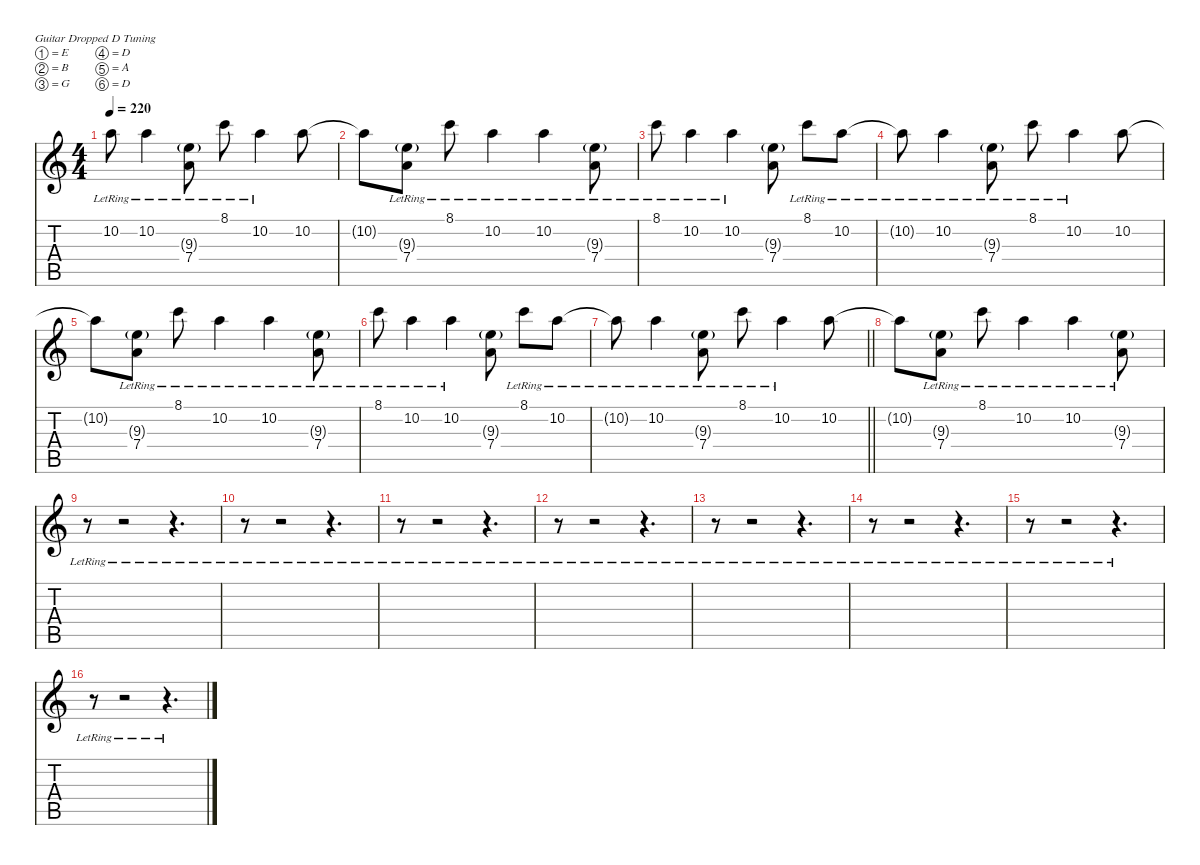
\defaultSystemsLayout 4
\hideDynamics
\bracketExtendMode nobrackets
\singleTrackTrackNamePolicy hidden
\multiTrackTrackNamePolicy hidden
\firstSystemTrackNameMode fullname
\firstSystemTrackNameOrientation horizontal
\otherSystemsTrackNameOrientation horizontal
\track ("Lead guitar" "od.guit.") {instrument overdrivenguitar}
\staff {score tabs}
\tuning (E4 B3 G3 D3 A2 D2)
\ts (4 4)
\tempo 220
\clef g2
\ks c
10.2{lr t}.8{dy f beam Down} 10.2{lr}.4{beam Down} (9.3{g lr} 7.4{lr}).8{beam Down} 8.1{lr}.8{beam Down} 10.2{lr}.4{beam Down} 10.2.8{beam Down} |
10.2{t}.8{beam Down} (9.3{g lr} 7.4{lr}).8{beam Down} 8.1{lr}.8{beam Down} 10.2{lr}.4{beam Down} 10.2{lr}.4{beam Down} (9.3{g lr} 7.4{lr}).8{beam Down} |
8.1{lr}.8{beam Down} 10.2{lr}.4{beam Down} 10.2{lr}.4{beam Down} (9.3{g} 7.4).8{beam Down} 8.1{lr}.8{beam Down} 10.2{lr}.8{beam Down} |
10.2{lr t}.8{beam Down} 10.2{lr}.4{beam Down} (9.3{g lr} 7.4{lr}).8{beam Down} 8.1{lr}.8{beam Down} 10.2{lr}.4{beam Down} 10.2.8{beam Down} |
10.2{t}.8{beam Down} (9.3{g lr} 7.4{lr}).8{beam Down} 8.1{lr}.8{beam Down} 10.2{lr}.4{beam Down} 10.2{lr}.4{beam Down} (9.3{g lr} 7.4{lr}).8{beam Down} |
8.1{lr}.8{beam Down} 10.2{lr}.4{beam Down} 10.2{lr}.4{beam Down} (9.3{g} 7.4).8{beam Down} 8.1{lr}.8{beam Down} 10.2{lr}.8{beam Down} |
\barLineRight lightlight
10.2{lr t}.8{beam Down} 10.2{lr}.4{beam Down} (9.3{g lr} 7.4{lr}).8{beam Down} 8.1{lr}.8{beam Down} 10.2{lr}.4{beam Down} 10.2.8{beam Down} |
10.2{t}.8{beam Down} (9.3{g lr} 7.4{lr}).8{beam Down} 8.1{lr}.8{beam Down} 10.2{lr}.4{beam Down} 10.2{lr}.4{beam Down} (9.3{g lr} 7.4{lr}).8{beam Down} |
r.8{beam Down} r.2{beam Down} r.4{d beam Down} |
r.8{beam Down} r.2{beam Down} r.4{d beam Down} |
r.8{beam Down} r.2{beam Down} r.4{d beam Down} |
r.8{beam Down} r.2{beam Down} r.4{d beam Down} |
r.8{beam Down} r.2{beam Down} r.4{d beam Down} |
r.8{beam Down} r.2{beam Down} r.4{d beam Down} |
r.8{beam Down} r.2{beam Down} r.4{d beam Down} |
r.8{beam Down} r.2{beam Down} r.4{d beam Down}
